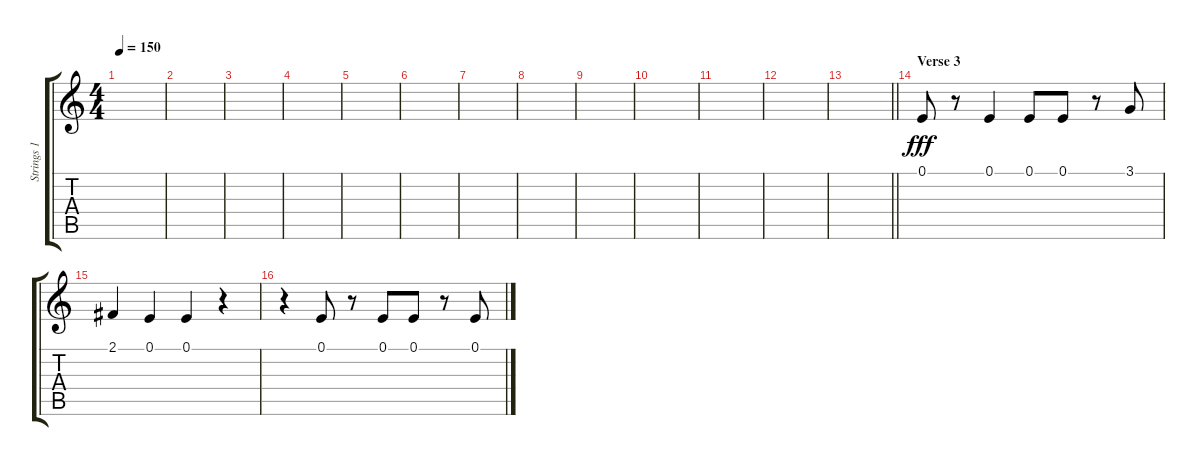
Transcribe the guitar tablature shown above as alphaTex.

\track ("Strings 1 (vocals)" "Strings 1 ") {mute instrument frenchhorn}
\staff {score tabs}
\tuning (E4 B3 G3 D3 A2 E2) {hide}
\ts (4 4)
\tempo 150
\clef g2
\ks c
|
|
|
|
|
|
|
|
|
|
|
|
\barLineRight lightlight
|
\section ("" "Verse 3")
0.1.8{dy fff} r.8 0.1.4 0.1.8 0.1.8 r.8 3.1.8 |
2.1.4 0.1.4 0.1.4 r.4 |
r.4 0.1.8 r.8 0.1.8 0.1.8 r.8 0.1.8
